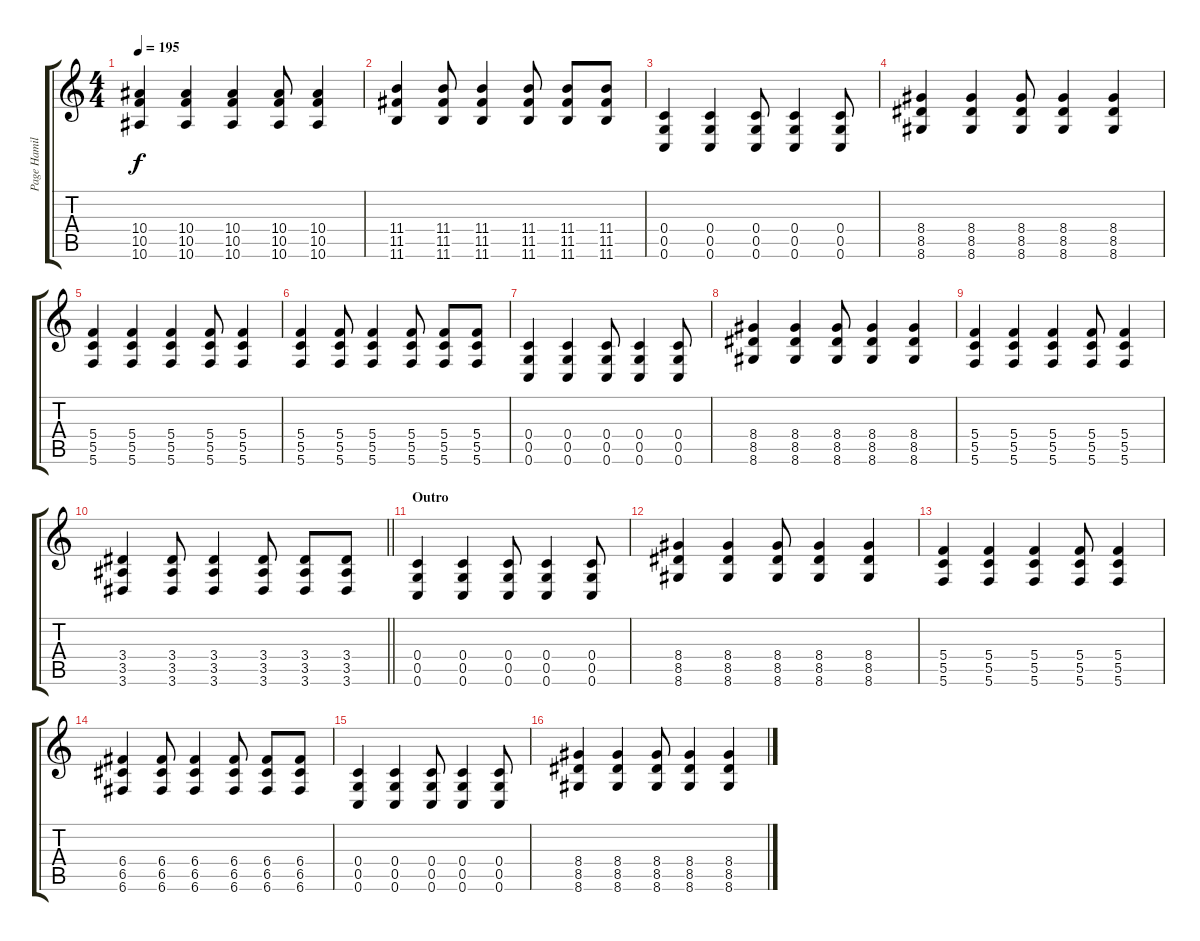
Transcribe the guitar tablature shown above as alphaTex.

\track ("Page Hamilton" "Page Hamil") {instrument overdrivenguitar}
\staff {score tabs}
\tuning (D4 A3 F3 C3 G2 C2) {hide}
\ts (4 4)
\tempo 195
\clef g2
\ks c
(10.4 10.5 10.6).4{dy f} (10.4 10.5 10.6).4 (10.4 10.5 10.6).4 (10.4 10.5 10.6).8 (10.4 10.5 10.6).4 |
(11.4 11.5 11.6).4 (11.4 11.5 11.6).8 (11.4 11.5 11.6).4 (11.4 11.5 11.6).8 (11.4 11.5 11.6).8 (11.4 11.5 11.6).8 |
(0.4 0.5 0.6).4 (0.4 0.5 0.6).4 (0.4 0.5 0.6).8 (0.4 0.5 0.6).4 (0.4 0.5 0.6).8 |
(8.4 8.5 8.6).4 (8.4 8.5 8.6).4 (8.4 8.5 8.6).8 (8.4 8.5 8.6).4 (8.4 8.5 8.6).4 |
(5.4 5.5 5.6).4 (5.4 5.5 5.6).4 (5.4 5.5 5.6).4 (5.4 5.5 5.6).8 (5.4 5.5 5.6).4 |
(5.4 5.5 5.6).4 (5.4 5.5 5.6).8 (5.4 5.5 5.6).4 (5.4 5.5 5.6).8 (5.4 5.5 5.6).8 (5.4 5.5 5.6).8 |
(0.4 0.5 0.6).4 (0.4 0.5 0.6).4 (0.4 0.5 0.6).8 (0.4 0.5 0.6).4 (0.4 0.5 0.6).8 |
(8.4 8.5 8.6).4 (8.4 8.5 8.6).4 (8.4 8.5 8.6).8 (8.4 8.5 8.6).4 (8.4 8.5 8.6).4 |
(5.4 5.5 5.6).4 (5.4 5.5 5.6).4 (5.4 5.5 5.6).4 (5.4 5.5 5.6).8 (5.4 5.5 5.6).4 |
\barLineRight lightlight
(3.4 3.5 3.6).4 (3.4 3.5 3.6).8 (3.4 3.5 3.6).4 (3.4 3.5 3.6).8 (3.4 3.5 3.6).8 (3.4 3.5 3.6).8 |
\section ("" "Outro")
(0.4 0.5 0.6).4 (0.4 0.5 0.6).4 (0.4 0.5 0.6).8 (0.4 0.5 0.6).4 (0.4 0.5 0.6).8 |
(8.4 8.5 8.6).4 (8.4 8.5 8.6).4 (8.4 8.5 8.6).8 (8.4 8.5 8.6).4 (8.4 8.5 8.6).4 |
(5.4 5.5 5.6).4 (5.4 5.5 5.6).4 (5.4 5.5 5.6).4 (5.4 5.5 5.6).8 (5.4 5.5 5.6).4 |
(6.4 6.5 6.6).4 (6.4 6.5 6.6).8 (6.4 6.5 6.6).4 (6.4 6.5 6.6).8 (6.4 6.5 6.6).8 (6.4 6.5 6.6).8 |
(0.4 0.5 0.6).4 (0.4 0.5 0.6).4 (0.4 0.5 0.6).8 (0.4 0.5 0.6).4 (0.4 0.5 0.6).8 |
(8.4 8.5 8.6).4 (8.4 8.5 8.6).4 (8.4 8.5 8.6).8 (8.4 8.5 8.6).4 (8.4 8.5 8.6).4
